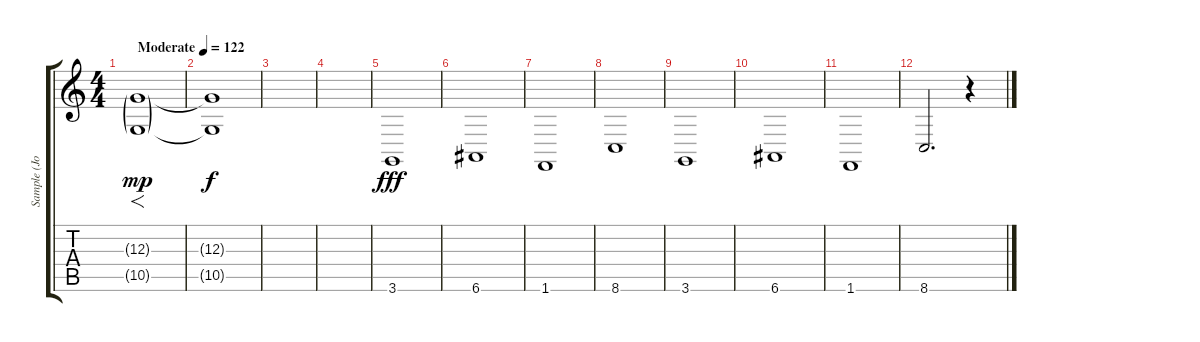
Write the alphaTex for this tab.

\track ("Sample (Joe Hahn)" "Sample (Jo") {instrument stringensemble1}
\staff {score tabs}
\tuning (E4 B3 G3 D3 A2 E2) {hide}
\ts (4 4)
\tempo (122 "Moderate")
\clef g2
\ks c
(12.3{g} 10.5{g}).1{f dy mp instrument stringensemble1} |
(12.3{t} 10.5{t}).1{dy f} |
|
|
3.6.1{dy fff} |
6.6.1 |
1.6.1 |
8.6.1 |
3.6.1 |
6.6.1 |
1.6.1 |
8.6.2{d} r.4
